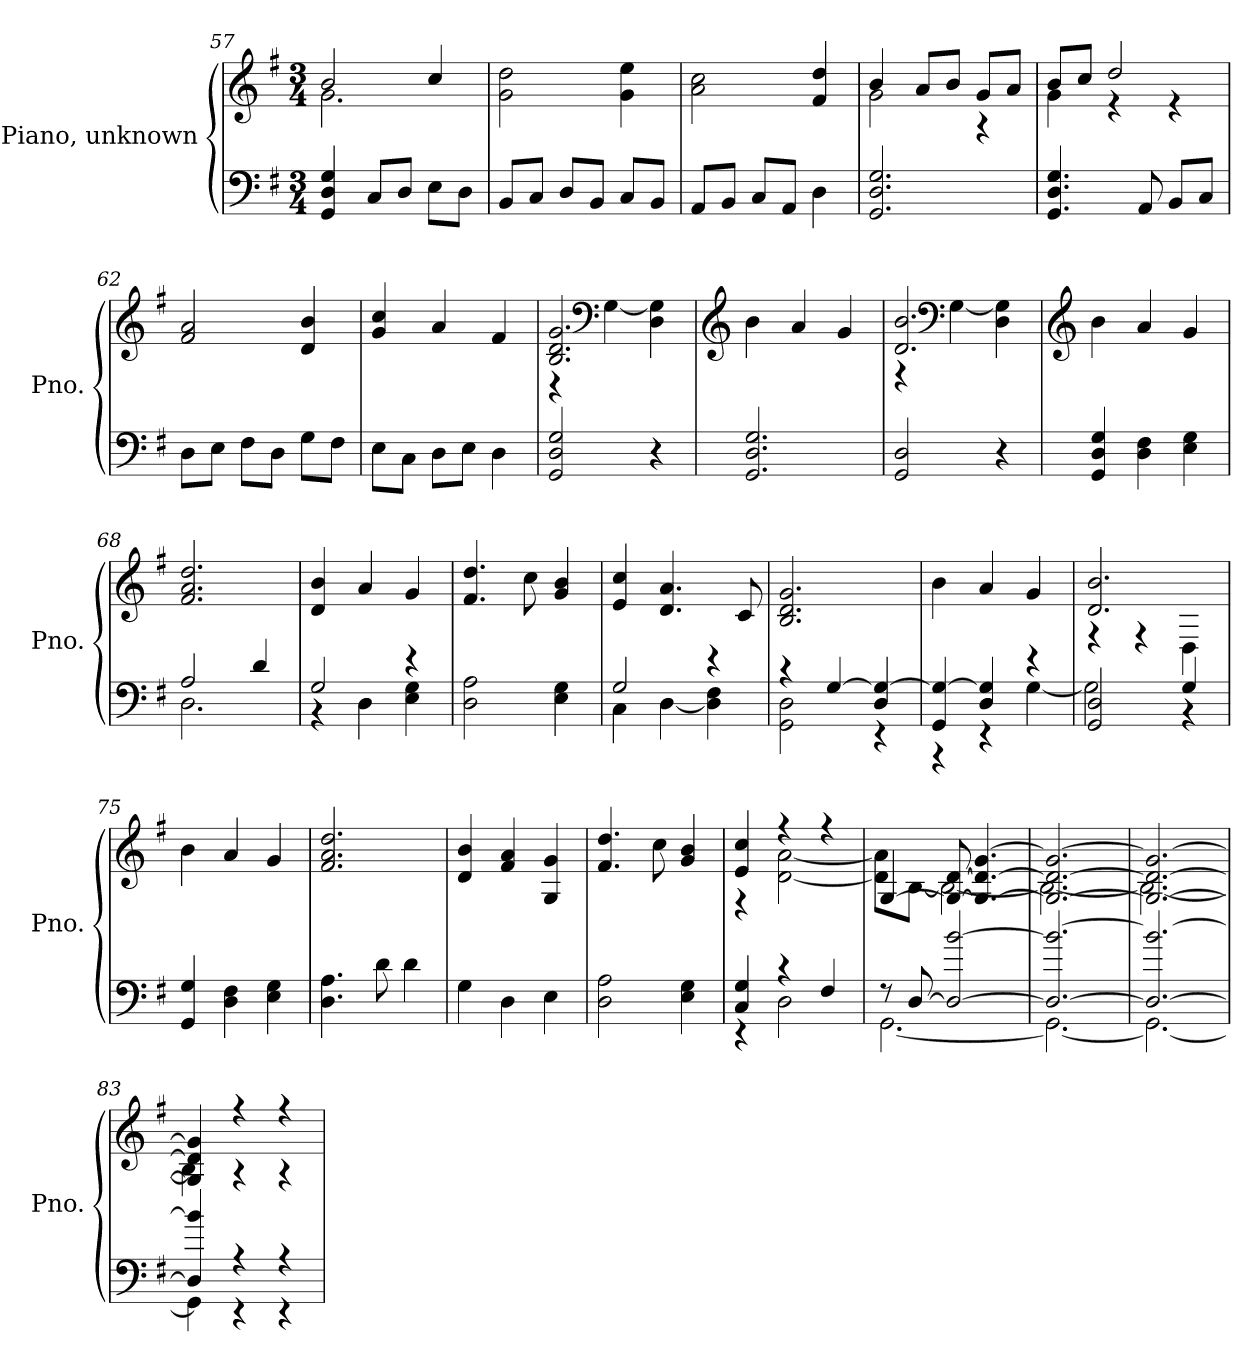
**kern	**kern
*part1	*part1
*staff2	*staff1
*I"Piano, unknown	*
*I'Pno.	*
*clefF4	*clefG2
*k[f#]	*k[f#]
*M3/4	*M3/4
=57	=57
*	*^
4GG/ 4D/ 4G/	2b/	2.g\
8C/L	.	.
8D/J	.	.
8E\L	4cc/	.
8D\J	.	.
*	*v	*v
=58	=58
8BB/L	2g\ 2dd\
8C/J	.
8D/L	.
8BB/J	.
8C/L	4g\ 4ee\
8BB/J	.
=59	=59
8AA/L	2a\ 2cc\
8BB/J	.
8C/L	.
8AA/J	.
4D\	4f#/ 4dd/
=60	=60
*	*^
2.GG/ 2.D/ 2.G/	4b/	2g\
.	8a/L	.
.	8b/J	.
.	8g/L	4r
.	8a/J	.
!!LO:LB:g=z	!!
=61	=61	=61
4.GG/ 4.D/ 4.G/	8b/L	4g\
.	8cc/J	.
.	2dd/	4r
8AA/	.	.
8BB/L	.	4r
8C/J	.	.
*	*v	*v
=62	=62
8D\L	2f#/ 2a/
8E\J	.
8F#\L	.
8D\J	.
8G\L	4d/ 4b/
8F#\J	.
=63	=63
8E\L	4g/ 4cc/
8C\J	.
8D\L	4a/
8E\J	.
4D\	4f#/
=64	=64
*	*^
2GG/ 2D/ 2G/	2.B/ 2.d/ 2.g/	4r
*	*clefF4	*
.	.	[4G\
4r	.	4D\ 4G\]
*	*v	*v
=65	=65
*	*clefG2
2.GG/ 2.D/ 2.G/	4b\
.	4a/
.	4g/
=66	=66
*	*^
2GG/ 2D/	2.d/ 2.b/	4r
*	*clefF4	*
.	.	[4G\
4r	.	4D\ 4G\]
*	*v	*v
=67	=67
*	*clefG2
4GG/ 4D/ 4G/	4b\
4D\ 4F#\	4a/
4E\ 4G\	4g/
!!LO:LB:g=z
=68	=68
*^	*
2A/	2.D\	2.f#/ 2.a/ 2.dd/
4d/	.	.
=69	=69	=69
2G/	4r	4d/ 4b/
.	4D\	4a/
4r	4E\ 4G\	4g/
*v	*v	*
=70	=70
2D\ 2A\	4.f#/ 4.dd/
.	8cc\
4E\ 4G\	4g/ 4b/
=71	=71
*^	*
2G/	4C\	4e/ 4cc/
.	[4D\	4.d/ 4.a/
4r	4D\] 4F#\	.
.	.	8c/
=72	=72	=72
4r	2GG\ 2D\	2.B/ 2.d/ 2.g/
[4G/	.	.
4D/ 4G/_	4r	.
=73	=73	=73
4GG/ 4G/_	4r	4b\
4D/ 4G/]	4r	4a/
4r	[4G\	4g/
=74	=74	=74
*	*	*^
2GG/ 2D/	2G\]	2.d/ 2.b/	4r
.	.	.	4r
4G/	4r	.	4D\
*v	*v	*	*
*	*v	*v
=75	=75
4GG/ 4G/	4b\
4D\ 4F#\	4a/
4E\ 4G\	4g/
=76	=76
4.D\ 4.A\	2.f#/ 2.a/ 2.dd/
8d\	.
4d\	.
!!LO:LB:g=z
=77	=77
4G\	4d/ 4b/
4D\	4f#/ 4a/
4E\	4G/ 4g/
=78	=78
2D\ 2A\	4.f#/ 4.dd/
.	8cc\
4E\ 4G\	4g/ 4b/
=79	=79
*^	*^
4C/ 4G/	4r	4e/ 4cc/	4r
4r	2D\	4r	[2d\ [2a\
4F#/	.	4r	.
=80	=80	=80	=80
8r	[2.GG\	[4G/	8d\] 8a\]L
[8D/	.	.	[8B\J
2D/_ [2b/	.	8G/_ [8d/	2B\_
.	.	4.G/_ 4.d/_ [4.g/	.
=81	=81	=81	=81
2.D/_ 2.b/_	2.GG\_	2.G/_ 2.d/_ 2.g/_	2.B\_
=82	=82	=82	=82
2.D/_ 2.b/_	2.GG\_	2.G/_ 2.d/_ 2.g/_	2.B\_
=83	=83	=83	=83
4D/] 4b/]	4GG\]	4G/] 4d/] 4g/]	4B\]
4r	4r	4r	4r
4r	4r	4r	4r
*v	*v	*	*
*	*v	*v
=	=
*-	*-
